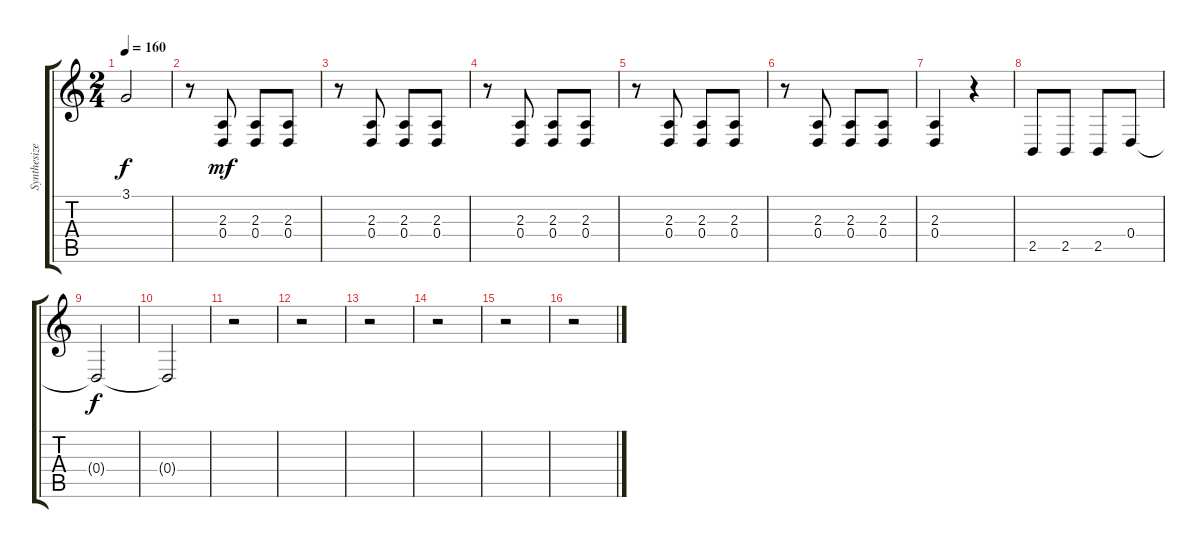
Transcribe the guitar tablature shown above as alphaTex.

\track ("Synthesizer(brass)" "Synthesize") {instrument oboe}
\staff {score tabs}
\tuning (E4 B3 G3 D3 A2 E2) {hide}
\ts (2 4)
\tempo 160
\clef g2
\ks c
3.1{t}.2{dy f} |
r.8 (2.3 0.4).8{dy mf} (2.3 0.4).8 (2.3 0.4).8 |
r.8 (2.3 0.4).8 (2.3 0.4).8 (2.3 0.4).8 |
r.8 (2.3 0.4).8 (2.3 0.4).8 (2.3 0.4).8 |
r.8 (2.3 0.4).8 (2.3 0.4).8 (2.3 0.4).8 |
r.8 (2.3 0.4).8 (2.3 0.4).8 (2.3 0.4).8 |
(2.3 0.4).4 r.4 |
2.5.8 2.5.8 2.5.8 0.4.8 |
0.4{t}.2{dy f} |
0.4{t}.2 |
r.2 |
r.2 |
r.2 |
r.2 |
r.2 |
r.2
